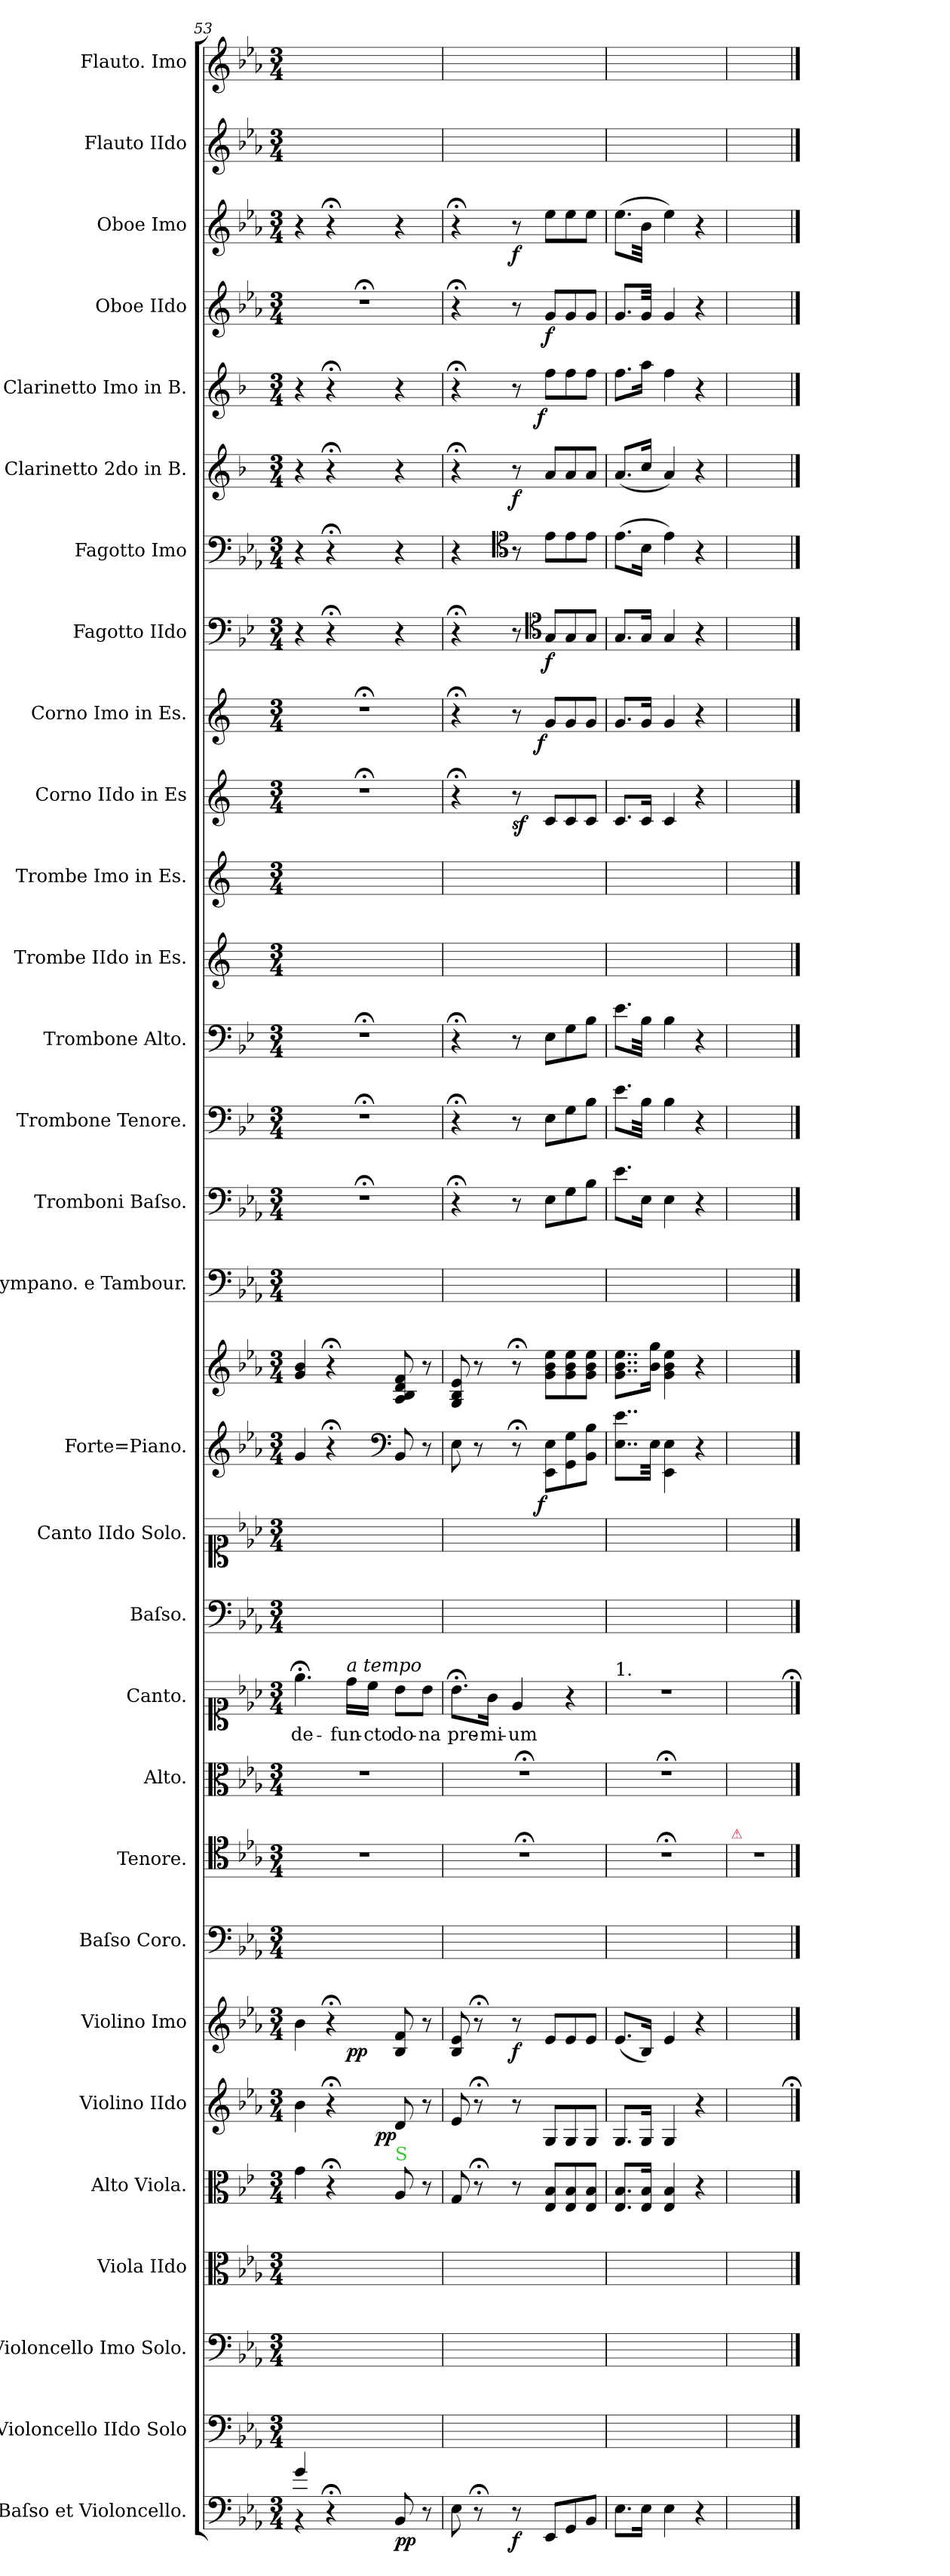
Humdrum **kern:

**kern	**dynam	**kern	**kern	**kern	**kern	**dynam	**kern	**dynam	**kern	**dynam	**kern	**kern	**kern	**kern	**text	**kern	**kern	**kern	**kern	**dynam	**kern	**kern	**kern	**kern	**kern	**kern	**kern	**dynam	**kern	**dynam	**kern	**dynam	**kern	**kern	**dynam	**kern	**dynam	**kern	**dynam	**kern	**dynam	**kern	**kern
*part30	*part30	*part29	*part28	*part27	*part26	*part26	*part25	*part25	*part24	*part24	*part23	*part22	*part21	*part20	*part20	*part19	*part18	*part17	*part17	*part17	*part16	*part15	*part14	*part13	*part12	*part11	*part10	*part10	*part9	*part9	*part8	*part8	*part7	*part6	*part6	*part5	*part5	*part4	*part4	*part3	*part3	*part2	*part1
*staff31	*staff31	*staff30	*staff29	*staff28	*staff27	*staff27	*staff26	*staff26	*staff25	*staff25	*staff24	*staff23	*staff22	*staff21	*staff21	*staff20	*staff19	*staff18	*staff17	*staff17/18	*staff16	*staff15	*staff14	*staff13	*staff12	*staff11	*staff10	*staff10	*staff9	*staff9	*staff8	*staff8	*staff7	*staff6	*staff6	*staff5	*staff5	*staff4	*staff4	*staff3	*staff3	*staff2	*staff1
*I"Baſso et Violoncello.	*	*I"Violoncello IIdo Solo	*I"Violoncello Imo Solo.	*I"Viola IIdo	*I"Alto Viola.	*	*I"Violino IIdo	*	*I"Violino Imo	*	*I"Baſso Coro.	*I"Tenore.	*I"Alto.	*I"Canto.	*	*I"Baſso.	*I"Canto IIdo Solo.	*I"Forte=Piano.	*	*	*I"Tympano. e Tambour.	*I"Tromboni Baſso.	*I"Trombone Tenore.	*I"Trombone Alto.	*I"Trombe IIdo in Es.	*I"Trombe Imo in Es.	*I"Corno IIdo in Es	*	*I"Corno Imo in Es.	*	*I"Fagotto IIdo	*	*I"Fagotto Imo	*I"Clarinetto 2do in B.	*	*I"Clarinetto Imo in B.	*	*I"Oboe IIdo	*	*I"Oboe Imo	*	*I"Flauto IIdo	*I"Flauto. Imo
*I'vlc	*	*I'vlc 2 solo	*I'vlc 1 solo	*I'vla 2	*I'a-vla	*	*I'vl 2	*	*I'vl 1	*	*I'Coro B	*I'Coro T	*I'Coro 	*I'Coro S	*	*I'B	*I'S 2	*I'pf	*	*	*I'timp	*I'b-trb	*I't-trb	*I'a-trb	*I'tr 2	*I'tr 1	*I'cor 2	*	*I'cor 1	*	*I'fag 2	*	*I'fag 1	*I'cl 2	*	*I'cl 1	*	*I'ob 2	*	*I'ob 1	*	*I'fl 2	*I'fl 1
*clefF4	*	*clefF4	*clefF4	*clefC3	*clefC3	*	*clefG2	*	*clefG2	*	*clefF4	*clefC4	*clefC3	*clefC1	*	*clefF4	*clefC1	*clefG2	*clefG2	*	*clefF4	*clefF4	*clefF4	*clefF4	*clefG2	*clefG2	*clefG2	*	*clefG2	*	*clefF4	*	*clefF4	*clefG2	*	*clefG2	*	*clefG2	*	*clefG2	*	*clefG2	*clefG2
*	*	*	*	*	*	*	*	*	*	*	*	*	*	*	*	*	*	*	*	*	*	*	*	*	*ITrd-2c-3	*ITrd-2c-3	*ITrd5c9	*	*ITrd5c9	*	*	*	*	*ITrd1c2	*	*ITrd1c2	*	*	*	*	*	*	*
*k[b-e-a-]	*	*k[b-e-a-]	*k[b-e-a-]	*k[b-e-a-]	*k[b-e-]	*	*k[b-e-a-]	*	*k[b-e-a-]	*	*k[b-e-a-]	*k[b-e-a-]	*k[b-e-a-]	*k[b-e-a-]	*	*k[b-e-a-]	*k[b-e-a-]	*k[b-e-a-]	*k[b-e-a-]	*	*k[b-e-a-]	*k[b-e-a-]	*k[b-e-]	*k[b-e-]	*k[b-e-a-]	*k[b-e-a-]	*k[b-e-a-]	*	*k[b-e-a-]	*	*k[b-e-]	*	*k[b-e-a-]	*k[b-e-a-]	*	*k[b-e-a-]	*	*k[b-e-a-]	*	*k[b-e-a-]	*	*k[b-e-a-]	*k[b-e-a-]
*E-:	*	*E-:	*E-:	*E-:	*	*	*E-:	*	*E-:	*	*E-:	*E-:	*E-:	*E-:	*	*E-:	*E-:	*E-:	*E-:	*	*E-:	*E-:	*	*	*E-:	*E-:	*E-:	*	*E-:	*	*	*	*E-:	*E-:	*	*E-:	*	*E-:	*	*E-:	*	*E-:	*E-:
*M3/4	*	*M3/4	*M3/4	*M3/4	*M3/4	*	*M3/4	*	*M3/4	*	*M3/4	*M3/4	*M3/4	*M3/4	*	*M3/4	*M3/4	*M3/4	*M3/4	*	*M3/4	*M3/4	*M3/4	*M3/4	*M3/4	*M3/4	*M3/4	*	*M3/4	*	*M3/4	*	*M3/4	*M3/4	*	*M3/4	*	*M3/4	*	*M3/4	*	*M3/4	*M3/4
=53	=53	=53	=53	=53	=53	=53	=53	=53	=53	=53	=53	=53	=53	=53	=53	=53	=53	=53	=53	=53	=53	=53	=53	=53	=53	=53	=53	=53	=53	=53	=53	=53	=53	=53	=53	=53	=53	=53	=53	=53	=53	=53	=53
*^	*	*	*	*	*	*	*	*	*^	*	*	*	*	*	*	*	*	*	*	*	*	*	*	*	*	*	*	*	*	*	*	*	*	*	*	*	*	*	*	*	*	*	*
4g/	4r	.	2.ryy	2.ryy	2.ryy	4g\	.	4b-\	.	4b-\	4.ryy	.	2.ryy	2.r	2.r	4.ee-;<\	de-	2.ryy	2.ryy	4g/	4g/ 4b-/	.	2.ryy	2.r;<	2.r;<	2.r;<	2.ryy	2.ryy	2.r;<	.	2.r;<	.	4r	.	4r	4r	.	4r	.	2.r;<	.	4r	.	2.ryy	2.ryy
4r;<	4ryy	.	.	.	.	4r;<	.	4r;<	.	4r;<	.	.	.	.	.	.	.	.	.	4r;<	4r;<	.	.	.	.	.	.	.	.	.	.	.	4r;<	.	4r;<	4r;<	.	4r;<	.	.	.	4r;<	.	.	.
!	!	!	!	!	!	!	!	!	!	!	!	!	!	!	!	!LO:TX:a:i:t=a tempo	!	!	!	!	!	!	!	!	!	!	!	!	!	!	!	!	!	!	!	!	!	!	!	!	!	!	!	!	!
!	!	!	!	!	!	!	!	!	!	!	!	!LO:DY:b	!	!	!	!	!	!	!	!	!	!	!	!	!	!	!	!	!	!	!	!	!	!	!	!	!	!	!	!	!	!	!	!	!
.	.	.	.	.	.	.	.	.	.	.	4.ryy	pp	.	.	.	16dd\LL	-fun-	.	.	.	.	.	.	.	.	.	.	.	.	.	.	.	.	.	.	.	.	.	.	.	.	.	.	.	.
.	.	.	.	.	.	.	.	.	.	.	.	.	.	.	.	16cc\JJ	-cto	.	.	.	.	.	.	.	.	.	.	.	.	.	.	.	.	.	.	.	.	.	.	.	.	.	.	.	.
*	*	*	*	*	*	*	*	*	*	*	*	*	*	*	*	*	*	*	*	*clefF4	*	*	*	*	*	*	*	*	*	*	*	*	*	*	*	*	*	*	*	*	*	*	*	*	*
!	!	!	!	!	!	!LO:TX:a:color=limegreen:t=S	!	!	!	!	!	!	!	!	!	!	!	!	!	!	!	!	!	!	!	!	!	!	!	!	!	!	!	!	!	!	!	!	!	!	!	!	!	!	!
!	!	!	!	!	!	!	!LO:DY:b	!	!LO:DY:rj	!	!	!	!	!	!	!	!	!	!	!	!	!	!	!	!	!	!	!	!	!	!	!	!	!	!	!	!	!	!	!	!	!	!	!	!
8BB-/	4ryy	pp	.	.	.	8A/	p&colon;	8d/	pp	8B-/ 8f/	.	.	.	.	.	8b-\L	do-	.	.	8BB-/	8A-/ 8B-/ 8d/ 8f/	.	.	.	.	.	.	.	.	.	.	.	4r	.	4r	4r	.	4r	.	.	.	4r	.	.	.
8r	.	.	.	.	.	8r	.	8r	.	8r	.	.	.	.	.	8b-\J	-na	.	.	8r	8r	.	.	.	.	.	.	.	.	.	.	.	.	.	.	.	.	.	.	.	.	.	.	.	.
*v	*v	*	*	*	*	*	*	*	*	*v	*v	*	*	*	*	*	*	*	*	*	*	*	*	*	*	*	*	*	*	*	*	*	*	*	*	*	*	*	*	*	*	*	*	*	*
=54	=54	=54	=54	=54	=54	=54	=54	=54	=54	=54	=54	=54	=54	=54	=54	=54	=54	=54	=54	=54	=54	=54	=54	=54	=54	=54	=54	=54	=54	=54	=54	=54	=54	=54	=54	=54	=54	=54	=54	=54	=54	=54	=54
8E-\	.	2.ryy	2.ryy	2.ryy	8G/	.	8e-/	.	8B-/ 8e-/	.	2.ryy	2.r;<	2.r;<	8.b-;<\L	pre-	2.ryy	2.ryy	8E-\	8G/ 8B-/ 8e-/	.	2.ryy	4r;<	4r;<	4r;<	2.ryy	2.ryy	4r;<	.	4r;<	.	4r;<	.	4r	4r;<	.	4r;<	.	4r;<	.	4r;<	.	2.ryy	2.ryy
8r;<	.	.	.	.	8r;<	.	8r;<	.	8r;<	.	.	.	.	.	.	.	.	8r	8r	.	.	.	.	.	.	.	.	.	.	.	.	.	.	.	.	.	.	.	.	.	.	.	.
.	.	.	.	.	.	.	.	.	.	.	.	.	.	16g\Jk	-mi-	.	.	.	.	.	.	.	.	.	.	.	.	.	.	.	.	.	.	.	.	.	.	.	.	.	.	.	.
*	*	*	*	*	*	*	*	*	*	*	*	*	*	*	*	*	*	*	*	*	*	*	*	*	*	*	*	*	*	*	*	*	*clefC4	*	*	*	*	*	*	*	*	*	*
!	!	!	!	!	!	!LO:DY:b	!	!	!	!LO:DY:b	!	!	!	!	!	!	!	!	!	!	!	!	!	!	!	!	!	!	!	!	!	!	!	!	!	!	!	!	!	!	!	!	!
8r	f	.	.	.	8r	f&colon;	8r	for.	8r	f	.	.	.	4e-/	-um	.	.	8r;<	8r;<	f&colon; f&colon;	.	8r	8r	8r	.	.	8r	sf	8r	.	8r	.	8r	8r	f	8r	.	8r	.	8r	f	.	.
*	*	*	*	*	*	*	*	*	*	*	*	*	*	*	*	*	*	*	*	*	*	*	*	*	*	*	*	*	*	*	*clefC4	*	*	*	*	*	*	*	*	*	*	*	*
!	!	!	!	!	!	!	!	!	!	!	!	!	!	!	!	!	!	!	!	!LO:DY:n=2:b=2:rj	!	!	!	!	!	!	!	!	!	!LO:DY:rj	!	!	!	!	!	!	!LO:DY:rj	!	!	!	!	!	!
8EE-/L	.	.	.	.	8E-/ 8B-/L	.	8G/L	.	8e-/L	.	.	.	.	.	.	.	.	8EE-\ 8E-\L	8g\ 8b-\ 8ee-\L	f	.	8E-\L	8E-\L	8E-\L	.	.	8E-/L	.	8B-/L	f	8G/L	f	8e-\L	8g/L	.	8ee-\L	f	8g/L	f	8ee-\L	.	.	.
8GG/	.	.	.	.	8E-/ 8B-/	.	8G/	.	8e-/	.	.	.	.	4r	.	.	.	8GG\ 8G\	8g\ 8b-\ 8ee-\	.	.	8G\	8G\	8G\	.	.	8E-/	.	8B-/	.	8G/	.	8e-\	8g/	.	8ee-\	.	8g/	.	8ee-\	.	.	.
8BB-/J	.	.	.	.	8E-/ 8B-/J	.	8G/J	.	8e-/J	.	.	.	.	.	.	.	.	8BB-\ 8B-\J	8g\ 8b-\ 8ee-\J	.	.	8B-\J	8B-\J	8B-\J	.	.	8E-/J	.	8B-/J	.	8G/J	.	8e-\J	8g/J	.	8ee-\J	.	8g/J	.	8ee-\J	.	.	.
=55	=55	=55	=55	=55	=55	=55	=55	=55	=55	=55	=55	=55	=55	=55	=55	=55	=55	=55	=55	=55	=55	=55	=55	=55	=55	=55	=55	=55	=55	=55	=55	=55	=55	=55	=55	=55	=55	=55	=55	=55	=55	=55	=55
!	!	!	!	!	!	!	!	!	!	!	!	!	!	!LO:TX:a:t=1.	!	!	!	!	!	!	!	!	!	!	!	!	!	!	!	!	!	!	!	!	!	!	!	!	!	!	!	!	!
8.E-\L	.	2.ryy	2.ryy	2.ryy	8.E-/ 8.B-/L	.	8.G/L	.	(8.e-/L	.	2.ryy	2.r;<	2.r;<	2.r	.	2.ryy	2.ryy	8..E-\ 8..e-\L	8..g\ 8..b-\ 8..ee-\L	.	2.ryy	8.e-\L	8.e-\L	8.e-\L	2.ryy	2.ryy	8.E-/L	.	8.B-/L	.	8.G/L	.	(8.e-\L	(8.g/L	.	8.ee-\L	.	8.g/L	.	(8.ee-\L	.	2.ryy	2.ryy
!	!	!	!	!	!	!	!	!	!	!	!	!	!	!	!	!	!	!	!	!	!	!	!LO:N:vis=32	!LO:N:vis=32	!	!	!	!	!	!	!	!	!	!	!	!	!	!LO:N:vis=32	!	!LO:N:vis=32	!	!	!
16E-\Jk	.	.	.	.	16E-/ 16B-/Jk	.	16G/Jk	.	16B-/Jk)	.	.	.	.	.	.	.	.	.	.	.	.	16E-\Jk	16B-\Jkk	16B-\Jkk	.	.	16E-/Jk	.	16B-/Jk	.	16G/Jk	.	16B-\Jk	16b-/Jk	.	16gg\Jk	.	16g/Jkk	.	16b-\Jkk	.	.	.
!	!	!	!	!	!	!	!	!	!	!	!	!	!	!	!	!	!	!	!LO:N:vis=16	!	!	!	!	!	!	!	!	!	!	!	!	!	!	!	!	!	!	!	!	!	!	!	!
.	.	.	.	.	.	.	.	.	.	.	.	.	.	.	.	.	.	32E-\Jkk	32b-\ 32gg\Jk	.	.	.	.	.	.	.	.	.	.	.	.	.	.	.	.	.	.	.	.	.	.	.	.
4E-\	.	.	.	.	4E-/ 4B-/	.	4G/	.	4e-/	.	.	.	.	.	.	.	.	4EE-\ 4E-\	4g\ 4b-\ 4ee-\	.	.	4E-\	4B-\	4B-\	.	.	4E-/	.	4B-/	.	4G/	.	4e-\)	4g/)	.	4ee-\	.	4g/	.	4ee-\)	.	.	.
4r	.	.	.	.	4r	.	4r	.	4r	.	.	.	.	.	.	.	.	4r	4r	.	.	4r	4r	4r	.	.	4r	.	4r	.	4r	.	4r	4r	.	4r	.	4r	.	4r	.	.	.
=56	=56	=56	=56	=56	=56	=56	=56	=56	=56	=56	=56	=56	=56	=56	=56	=56	=56	=56	=56	=56	=56	=56	=56	=56	=56	=56	=56	=56	=56	=56	=56	=56	=56	=56	=56	=56	=56	=56	=56	=56	=56	=56	=56
!	!	!	!	!	!	!	!	!	!	!	!	!LO:TX:a:color=crimson:t=⚠	!	!	!	!	!	!	!	!	!	!	!	!	!	!	!	!	!	!	!	!	!	!	!	!	!	!	!	!	!	!	!
2.ryy	.	2.ryy	2.ryy	2.ryy	2.ryy	.	2.ryy	.	2.ryy	.	2.ryy	2.r	2.ryy	2.ryy	.	2.ryy	2.ryy	2.ryy	2.ryy	.	2.ryy	2.ryy	2.ryy	2.ryy	2.ryy	2.ryy	2.ryy	.	2.ryy	.	2.ryy	.	2.ryy	2.ryy	.	2.ryy	.	2.ryy	.	2.ryy	.	2.ryy	2.ryy
==	==	==	==	==	==	==	==;	==	==	==	==	==	==	==;	==	==	==	==	==	==	==	==	==	==	==	==	==	==	==	==	==	==	==	==	==	==	==	==	==	==	==	==	==
*-	*-	*-	*-	*-	*-	*-	*-	*-	*-	*-	*-	*-	*-	*-	*-	*-	*-	*-	*-	*-	*-	*-	*-	*-	*-	*-	*-	*-	*-	*-	*-	*-	*-	*-	*-	*-	*-	*-	*-	*-	*-	*-	*-
